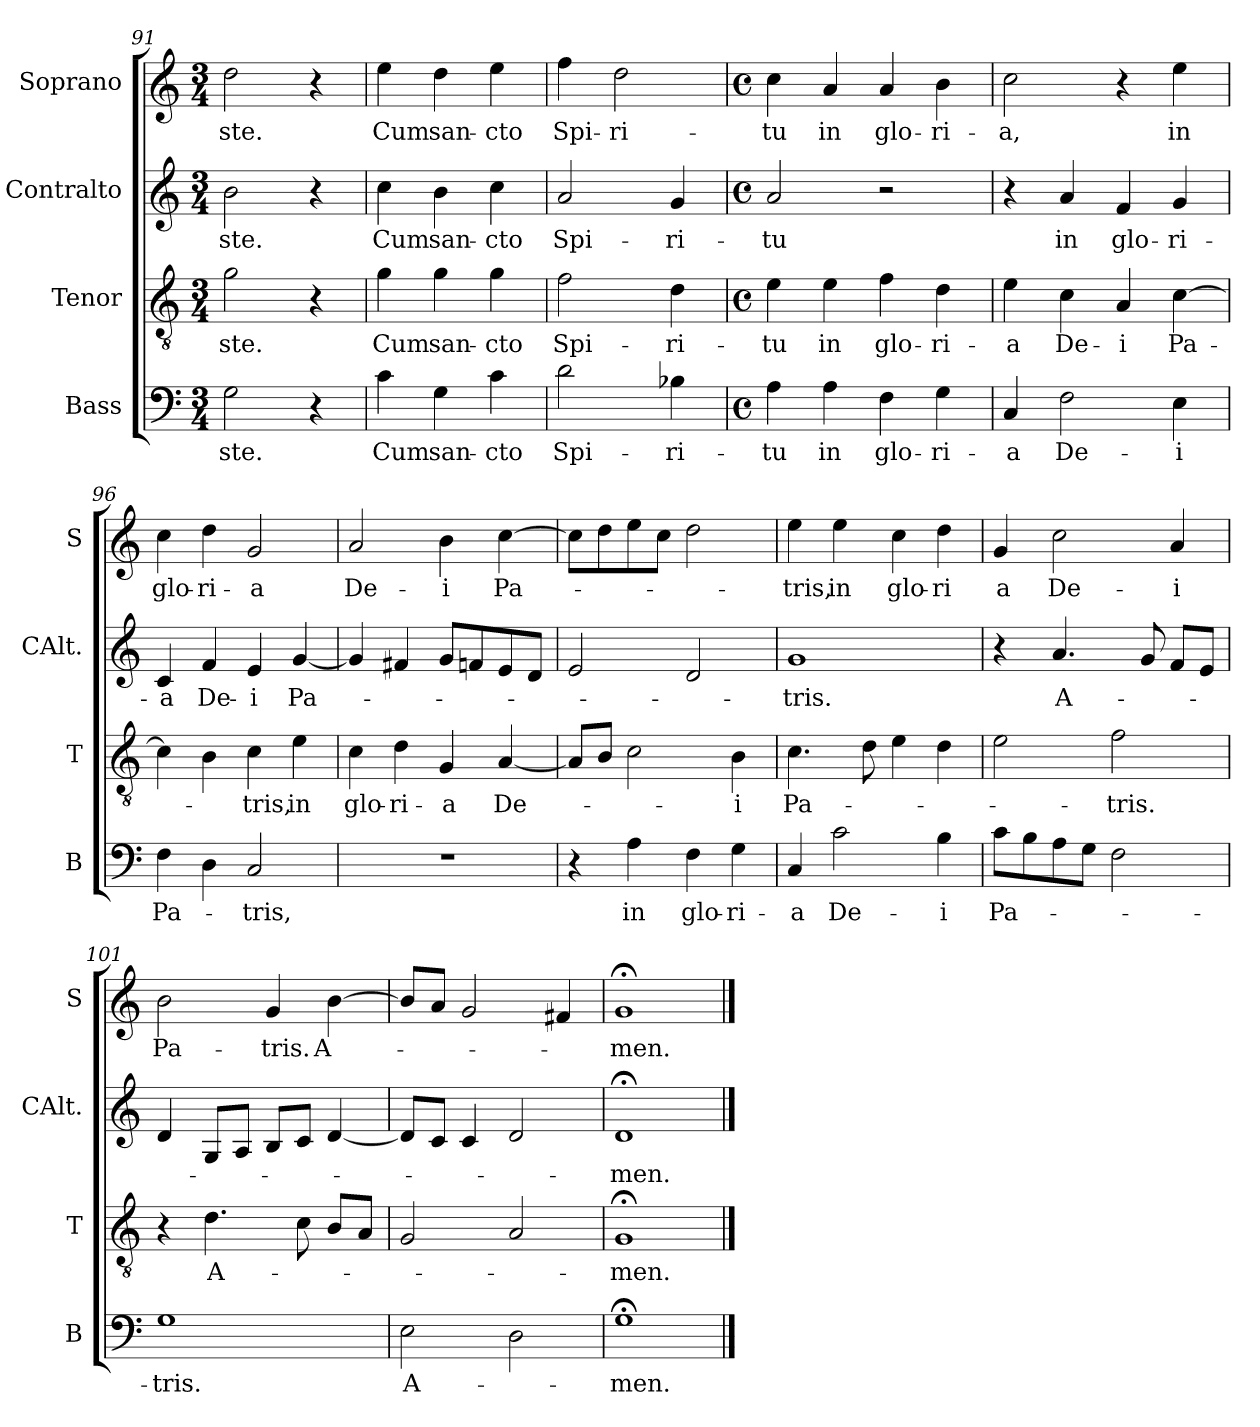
**kern	**text	**kern	**text	**kern	**text	**kern	**text
*part4	*part4	*part3	*part3	*part2	*part2	*part1	*part1
*staff4	*staff4	*staff3	*staff3	*staff2	*staff2	*staff1	*staff1
*I"Bass	*	*I"Tenor	*	*I"Contralto	*	*I"Soprano	*
*I'B	*	*I'T	*	*I'CAlt.	*	*I'S	*
!!LO:PB:g=z
*clefF4	*	*clefGv2	*	*clefG2	*	*clefG2	*
*k[]	*	*k[]	*	*k[]	*	*k[]	*
*C:	*	*C:	*	*C:	*	*C:	*
*M3/4	*	*M3/4	*	*M3/4	*	*M3/4	*
=91	=91	=91	=91	=91	=91	=91	=91
2G\	-ste.	2g\	-ste.	2b\	-ste.	2dd\	-ste.
4r	.	4r	.	4r	.	4r	.
=92	=92	=92	=92	=92	=92	=92	=92
4c\	Cum	4g\	Cum	4cc\	Cum	4ee\	Cum
4G\	san-	4g\	san-	4b\	san-	4dd\	san-
4c\	-cto	4g\	-cto	4cc\	-cto	4ee\	-cto
=93	=93	=93	=93	=93	=93	=93	=93
2d\	Spi-	2f\	Spi-	2a/	Spi-	4ff\	Spi-
.	.	.	.	.	.	2dd\	-ri-
4B-X\	-ri-	4d\	-ri-	4g/	-ri-	.	.
=94	=94	=94	=94	=94	=94	=94	=94
*M4/4	*	*M4/4	*	*M4/4	*	*M4/4	*
*met(c)	*	*met(c)	*	*met(c)	*	*met(c)	*
4A\	-tu	4e\	-tu	2a/	-tu	4cc\	-tu
4A\	in	4e\	in	.	.	4a/	in
4F\	glo-	4f\	glo-	2r	.	4a/	glo-
4G\	-ri-	4d\	-ri-	.	.	4b\	-ri-
=95	=95	=95	=95	=95	=95	=95	=95
4C/	-a	4e\	-a	4r	.	2cc\	-a,
2F\	De-	4c\	De-	4a/	in	.	.
.	.	4A/	-i	4f/	glo-	4r	.
4E\	-i	[4c\	Pa-	4g/	-ri-	4ee\	in
!!LO:LB:g=z
=96	=96	=96	=96	=96	=96	=96	=96
4F\	Pa-	4c\]	.	4c/	-a	4cc\	glo-
4D\	.	4B\	.	4f/	De-	4dd\	-ri-
2C/	-tris,	4c\	-tris,	4e/	-i	2g/	-a
.	.	4e\	in	[4g/	Pa-	.	.
=97	=97	=97	=97	=97	=97	=97	=97
1r	.	4c\	glo-	4g/]	.	2a/	De-
.	.	4d\	-ri-	4f#X/	.	.	.
.	.	4G/	-a	8g/L	.	4b\	-i
.	.	.	.	8fn/	.	.	.
.	.	[4A/	De-	8e/	.	[4cc\	Pa-
.	.	.	.	8d/J	.	.	.
=98	=98	=98	=98	=98	=98	=98	=98
4r	.	8A/L]	.	2e/	.	8cc\L]	.
.	.	8B/J	.	.	.	8dd\	.
4A\	in	2c\	.	.	.	8ee\	.
.	.	.	.	.	.	8cc\J	.
4F\	glo-	.	.	2d/	.	2dd\	.
4G\	-ri-	4B\	-i	.	.	.	.
=99	=99	=99	=99	=99	=99	=99	=99
4C/	-a	4.c\	Pa-	1g	-tris.	4ee\	-tris,
2c\	De-	.	.	.	.	4ee\	in
.	.	8d\	.	.	.	.	.
.	.	4e\	.	.	.	4cc\	glo-
4B\	-i	4d\	.	.	.	4dd\	-ri
!!LO:LB:g=z
=100	=100	=100	=100	=100	=100	=100	=100
8c\L	Pa-	2e\	.	4r	.	4g/	a
8B\	.	.	.	.	.	.	.
8A\	.	.	.	4.a/	A-	2cc\	De-
8G\J	.	.	.	.	.	.	.
2F\	.	2f\	-tris.	.	.	.	.
.	.	.	.	8g/	.	.	.
.	.	.	.	8f/L	.	4a/	-i
.	.	.	.	8e/J	.	.	.
=101	=101	=101	=101	=101	=101	=101	=101
1G	-tris.	4r	.	4d/	.	2b\	Pa-
.	.	4.d\	A-	8G/L	.	.	.
.	.	.	.	8A/J	.	.	.
.	.	.	.	8B/L	.	4g/	-tris.
.	.	8c\	.	8c/J	.	.	.
.	.	8B/L	.	[4d/	.	[4b\	A-
.	.	8A/J	.	.	.	.	.
=102	=102	=102	=102	=102	=102	=102	=102
2E\	A-	2G/	.	8d/L]	.	8b/L]	.
.	.	.	.	8c/J	.	8a/J	.
.	.	.	.	4c/	.	2g/	.
2D\	.	2A/	.	2d/	.	.	.
.	.	.	.	.	.	4f#X/	.
=103	=103	=103	=103	=103	=103	=103	=103
1G;<	-men.	1G;<	-men.	1d;<	-men.	1g;<	-men.
==	==	==	==	==	==	==	==
*-	*-	*-	*-	*-	*-	*-	*-
